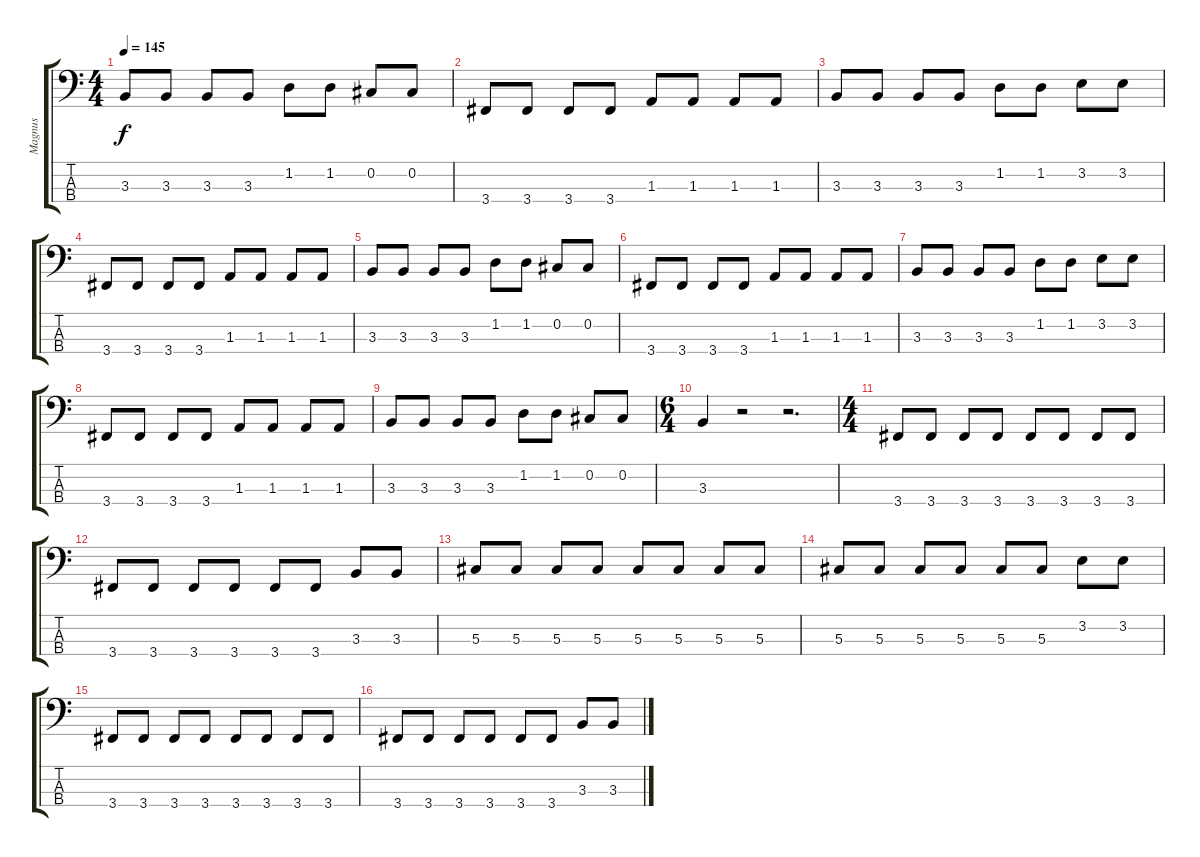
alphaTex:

\track ("Magnus" "Magnus") {instrument electricbassfinger}
\staff {score tabs}
\tuning (Gb2 Db2 Ab1 Eb1) {hide}
\ts (4 4)
\tempo 145
\clef f4
\ks c
3.3.8{dy f} 3.3.8 3.3.8 3.3.8 1.2.8 1.2.8 0.2.8 0.2.8 |
3.4.8 3.4.8 3.4.8 3.4.8 1.3.8 1.3.8 1.3.8 1.3.8 |
3.3.8 3.3.8 3.3.8 3.3.8 1.2.8 1.2.8 3.2.8 3.2.8 |
3.4.8 3.4.8 3.4.8 3.4.8 1.3.8 1.3.8 1.3.8 1.3.8 |
3.3.8 3.3.8 3.3.8 3.3.8 1.2.8 1.2.8 0.2.8 0.2.8 |
3.4.8 3.4.8 3.4.8 3.4.8 1.3.8 1.3.8 1.3.8 1.3.8 |
3.3.8 3.3.8 3.3.8 3.3.8 1.2.8 1.2.8 3.2.8 3.2.8 |
3.4.8 3.4.8 3.4.8 3.4.8 1.3.8 1.3.8 1.3.8 1.3.8 |
3.3.8 3.3.8 3.3.8 3.3.8 1.2.8 1.2.8 0.2.8 0.2.8 |
\ts (6 4)
3.3.4 r.2 r.2{d} |
\ts (4 4)
3.4.8 3.4.8 3.4.8 3.4.8 3.4.8 3.4.8 3.4.8 3.4.8 |
3.4.8 3.4.8 3.4.8 3.4.8 3.4.8 3.4.8 3.3.8 3.3.8 |
5.3.8 5.3.8 5.3.8 5.3.8 5.3.8 5.3.8 5.3.8 5.3.8 |
5.3.8 5.3.8 5.3.8 5.3.8 5.3.8 5.3.8 3.2.8 3.2.8 |
3.4.8 3.4.8 3.4.8 3.4.8 3.4.8 3.4.8 3.4.8 3.4.8 |
3.4.8 3.4.8 3.4.8 3.4.8 3.4.8 3.4.8 3.3.8 3.3.8
